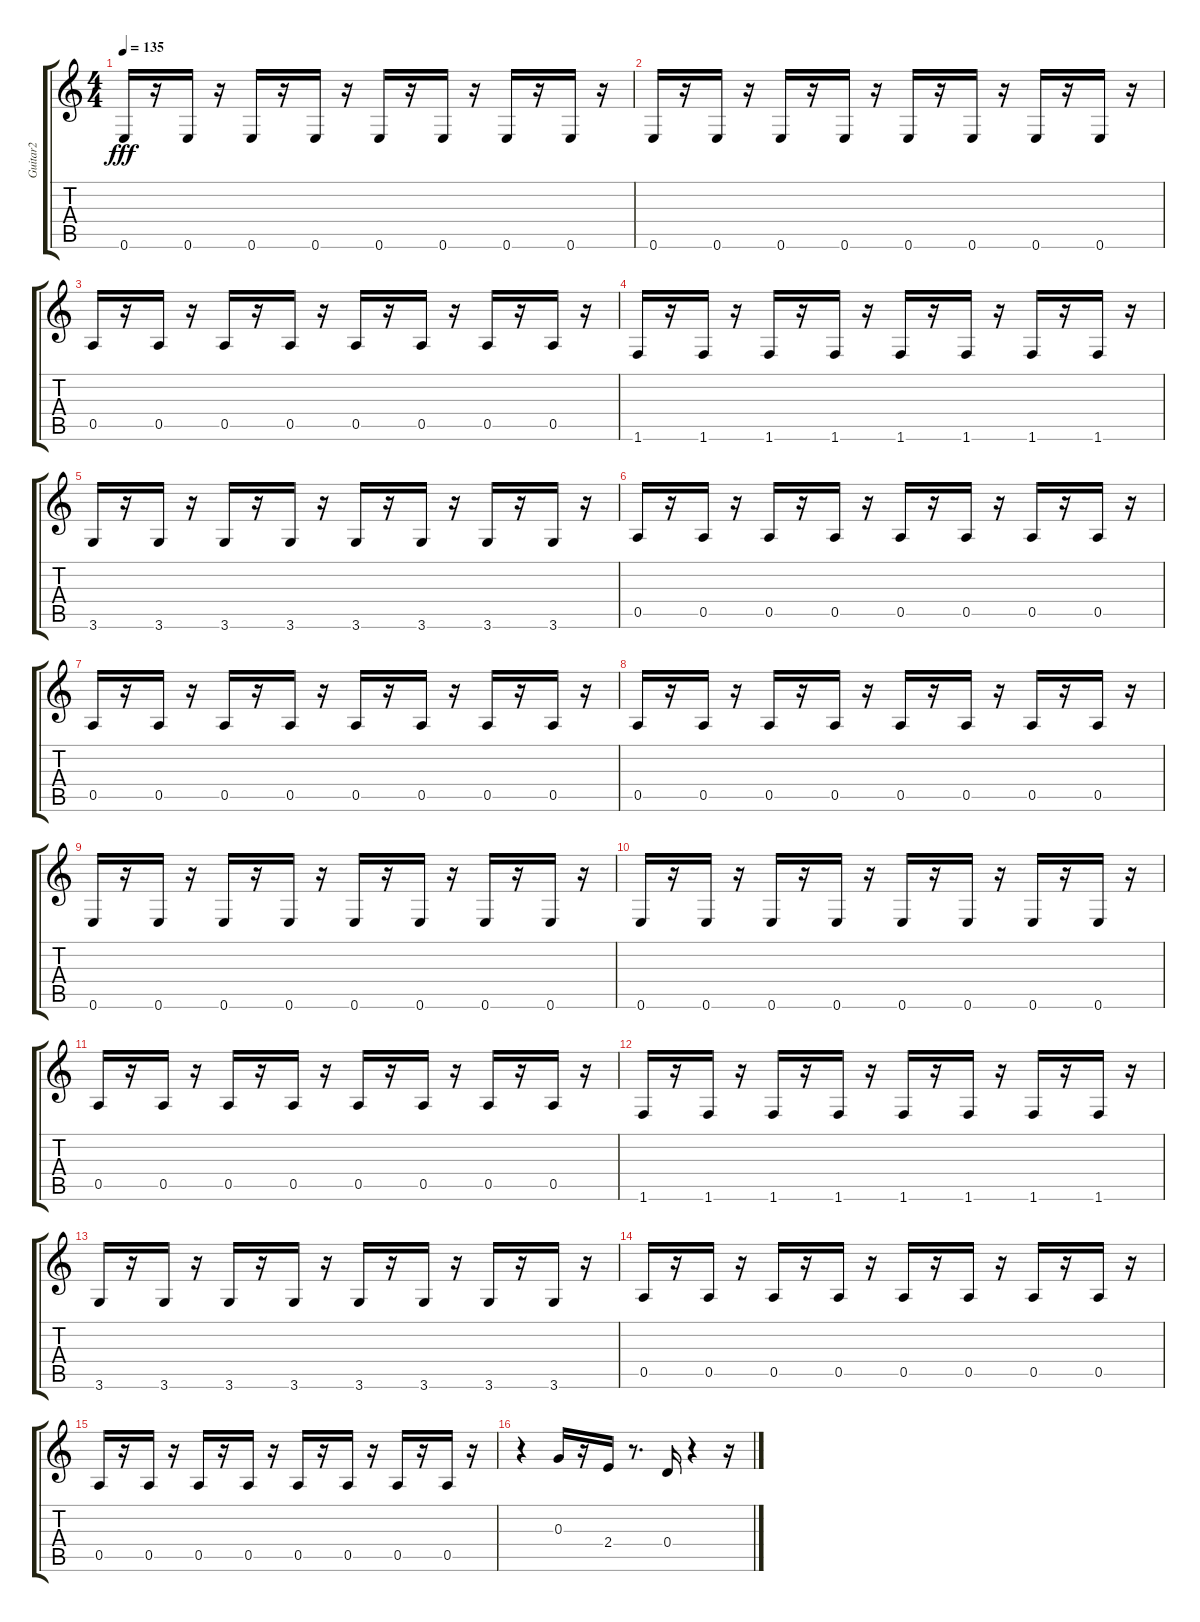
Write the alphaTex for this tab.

\track ("Guitar2" "Guitar2") {instrument electricguitarmuted}
\staff {score tabs}
\tuning (E4 B3 G3 D3 A2 E2) {hide}
\ts (4 4)
\tempo 135
\clef g2
\ks c
0.6.16{dy fff} r.16 0.6.16 r.16 0.6.16 r.16 0.6.16 r.16 0.6.16 r.16 0.6.16 r.16 0.6.16 r.16 0.6.16 r.16 |
0.6.16 r.16 0.6.16 r.16 0.6.16 r.16 0.6.16 r.16 0.6.16 r.16 0.6.16 r.16 0.6.16 r.16 0.6.16 r.16 |
0.5.16 r.16 0.5.16 r.16 0.5.16 r.16 0.5.16 r.16 0.5.16 r.16 0.5.16 r.16 0.5.16 r.16 0.5.16 r.16 |
1.6.16 r.16 1.6.16 r.16 1.6.16 r.16 1.6.16 r.16 1.6.16 r.16 1.6.16 r.16 1.6.16 r.16 1.6.16 r.16 |
3.6.16 r.16 3.6.16 r.16 3.6.16 r.16 3.6.16 r.16 3.6.16 r.16 3.6.16 r.16 3.6.16 r.16 3.6.16 r.16 |
0.5.16 r.16 0.5.16 r.16 0.5.16 r.16 0.5.16 r.16 0.5.16 r.16 0.5.16 r.16 0.5.16 r.16 0.5.16 r.16 |
0.5.16 r.16 0.5.16 r.16 0.5.16 r.16 0.5.16 r.16 0.5.16 r.16 0.5.16 r.16 0.5.16 r.16 0.5.16 r.16 |
0.5.16 r.16 0.5.16 r.16 0.5.16 r.16 0.5.16 r.16 0.5.16 r.16 0.5.16 r.16 0.5.16 r.16 0.5.16 r.16 |
0.6.16{volume 11} r.16 0.6.16 r.16 0.6.16 r.16 0.6.16 r.16 0.6.16 r.16 0.6.16 r.16 0.6.16 r.16 0.6.16 r.16 |
0.6.16 r.16 0.6.16 r.16 0.6.16 r.16 0.6.16 r.16 0.6.16 r.16 0.6.16 r.16 0.6.16 r.16 0.6.16 r.16 |
0.5.16 r.16 0.5.16 r.16 0.5.16 r.16 0.5.16 r.16 0.5.16 r.16 0.5.16 r.16 0.5.16 r.16 0.5.16 r.16 |
1.6.16 r.16 1.6.16 r.16 1.6.16 r.16 1.6.16 r.16 1.6.16 r.16 1.6.16 r.16 1.6.16 r.16 1.6.16 r.16 |
3.6.16 r.16 3.6.16 r.16 3.6.16 r.16 3.6.16 r.16 3.6.16 r.16 3.6.16 r.16 3.6.16 r.16 3.6.16 r.16 |
0.5.16 r.16 0.5.16 r.16 0.5.16 r.16 0.5.16 r.16 0.5.16 r.16 0.5.16 r.16 0.5.16 r.16 0.5.16 r.16 |
0.5.16 r.16 0.5.16 r.16 0.5.16 r.16 0.5.16 r.16 0.5.16 r.16 0.5.16 r.16 0.5.16 r.16 0.5.16 r.16 |
r.4 0.3.16{volume 9 balance 1 instrument electricguitarmuted} r.16 2.4.16 r.8{d} 0.4.16 r.4 r.16
